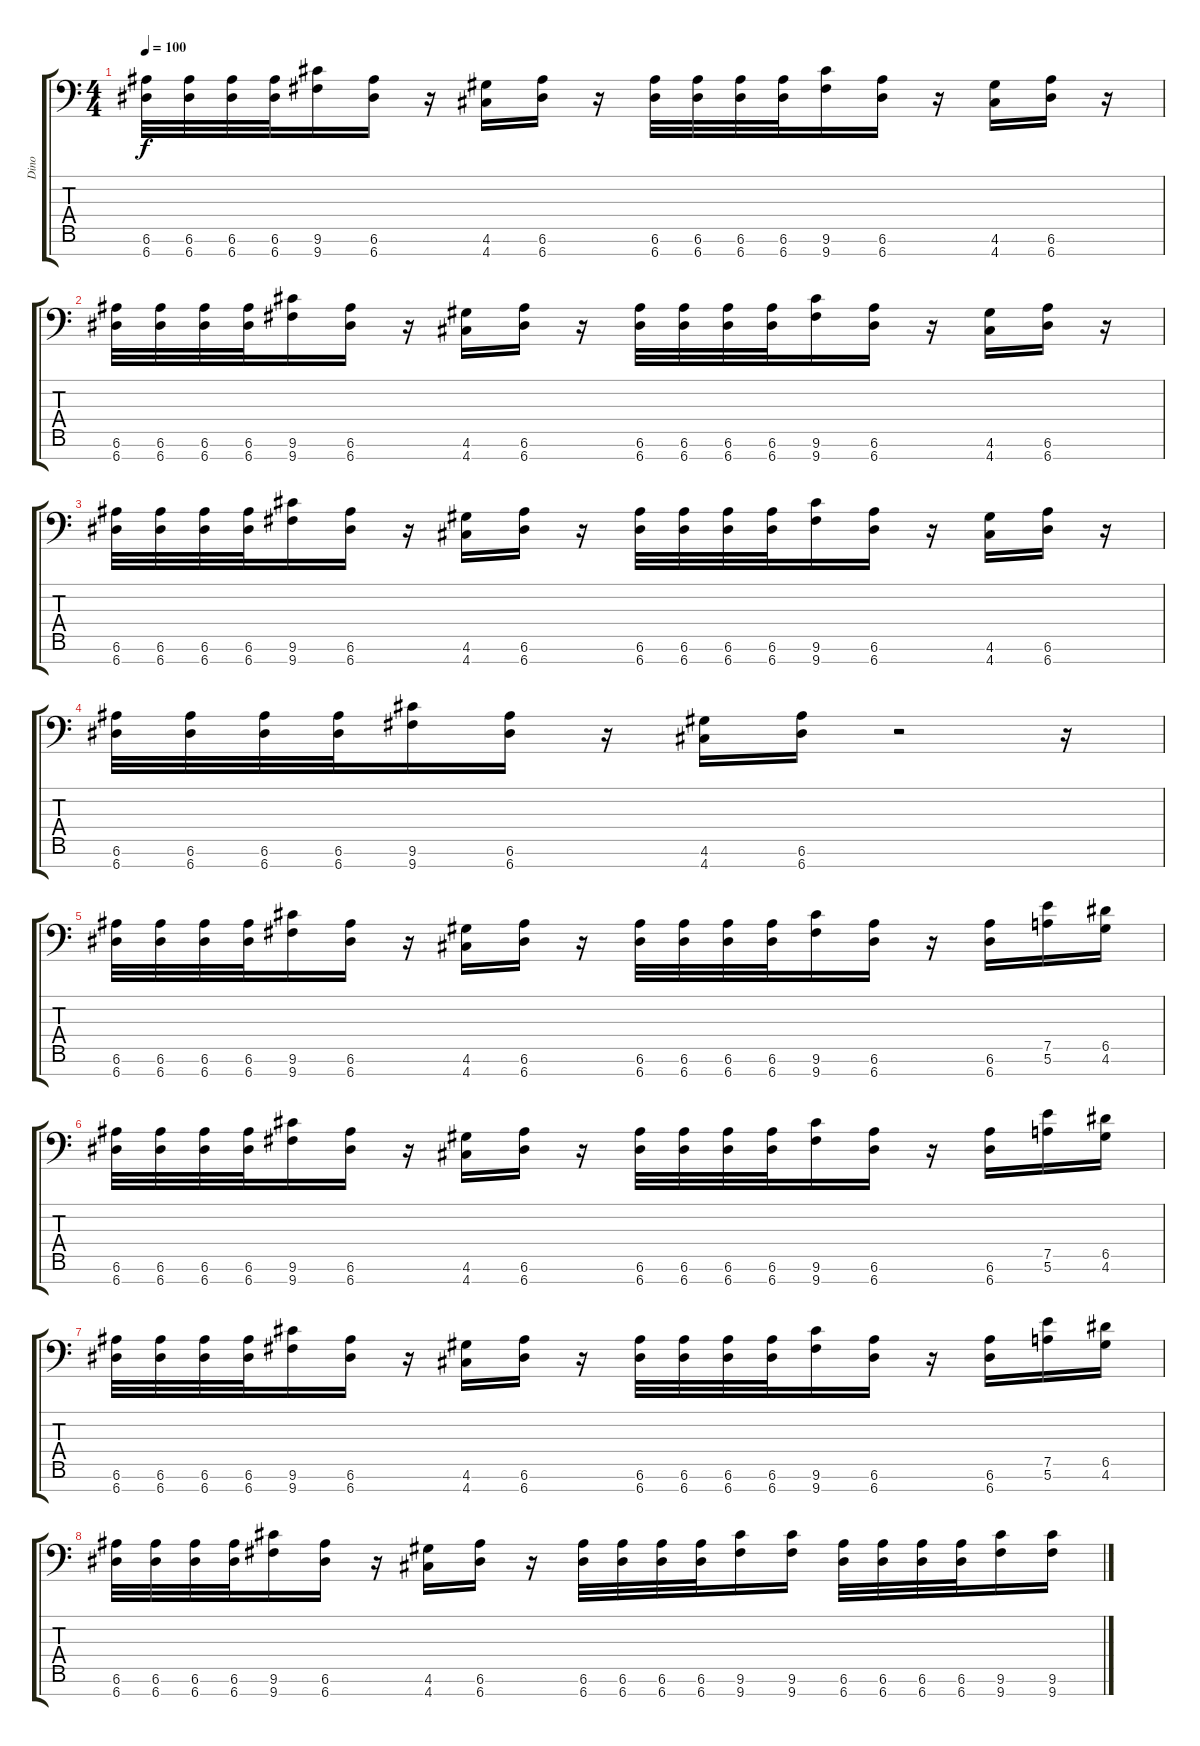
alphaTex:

\track ("Dino" "Dino") {instrument overdrivenguitar}
\staff {score tabs}
\tuning (E4 B3 G3 D3 A2 E2 A1) {hide}
\ts (4 4)
\tempo 100
\clef f4
\ks c
(6.6 6.7).32{dy f} (6.6 6.7).32 (6.6 6.7).32 (6.6 6.7).32 (9.6 9.7).16 (6.6 6.7).16 r.16 (4.6 4.7).16 (6.6 6.7).16 r.16 (6.6 6.7).32 (6.6 6.7).32 (6.6 6.7).32 (6.6 6.7).32 (9.6 9.7).16 (6.6 6.7).16 r.16 (4.6 4.7).16 (6.6 6.7).16 r.16 |
(6.6 6.7).32 (6.6 6.7).32 (6.6 6.7).32 (6.6 6.7).32 (9.6 9.7).16 (6.6 6.7).16 r.16 (4.6 4.7).16 (6.6 6.7).16 r.16 (6.6 6.7).32 (6.6 6.7).32 (6.6 6.7).32 (6.6 6.7).32 (9.6 9.7).16 (6.6 6.7).16 r.16 (4.6 4.7).16 (6.6 6.7).16 r.16 |
(6.6 6.7).32 (6.6 6.7).32 (6.6 6.7).32 (6.6 6.7).32 (9.6 9.7).16 (6.6 6.7).16 r.16 (4.6 4.7).16 (6.6 6.7).16 r.16 (6.6 6.7).32 (6.6 6.7).32 (6.6 6.7).32 (6.6 6.7).32 (9.6 9.7).16 (6.6 6.7).16 r.16 (4.6 4.7).16 (6.6 6.7).16 r.16 |
(6.6 6.7).32 (6.6 6.7).32 (6.6 6.7).32 (6.6 6.7).32 (9.6 9.7).16 (6.6 6.7).16 r.16 (4.6 4.7).16 (6.6 6.7).16 r.2 r.16 |
(6.6 6.7).32 (6.6 6.7).32 (6.6 6.7).32 (6.6 6.7).32 (9.6 9.7).16 (6.6 6.7).16 r.16 (4.6 4.7).16 (6.6 6.7).16 r.16 (6.6 6.7).32 (6.6 6.7).32 (6.6 6.7).32 (6.6 6.7).32 (9.6 9.7).16 (6.6 6.7).16 r.16 (6.6 6.7).16 (7.5 5.6).16 (6.5 4.6).16 |
(6.6 6.7).32 (6.6 6.7).32 (6.6 6.7).32 (6.6 6.7).32 (9.6 9.7).16 (6.6 6.7).16 r.16 (4.6 4.7).16 (6.6 6.7).16 r.16 (6.6 6.7).32 (6.6 6.7).32 (6.6 6.7).32 (6.6 6.7).32 (9.6 9.7).16 (6.6 6.7).16 r.16 (6.6 6.7).16 (7.5 5.6).16 (6.5 4.6).16 |
(6.6 6.7).32 (6.6 6.7).32 (6.6 6.7).32 (6.6 6.7).32 (9.6 9.7).16 (6.6 6.7).16 r.16 (4.6 4.7).16 (6.6 6.7).16 r.16 (6.6 6.7).32 (6.6 6.7).32 (6.6 6.7).32 (6.6 6.7).32 (9.6 9.7).16 (6.6 6.7).16 r.16 (6.6 6.7).16 (7.5 5.6).16 (6.5 4.6).16 |
(6.6 6.7).32 (6.6 6.7).32 (6.6 6.7).32 (6.6 6.7).32 (9.6 9.7).16 (6.6 6.7).16 r.16 (4.6 4.7).16 (6.6 6.7).16 r.16 (6.6 6.7).32 (6.6 6.7).32 (6.6 6.7).32 (6.6 6.7).32 (9.6 9.7).16 (9.6 9.7).16 (6.6 6.7).32 (6.6 6.7).32 (6.6 6.7).32 (6.6 6.7).32 (9.6 9.7).16 (9.6 9.7).16
